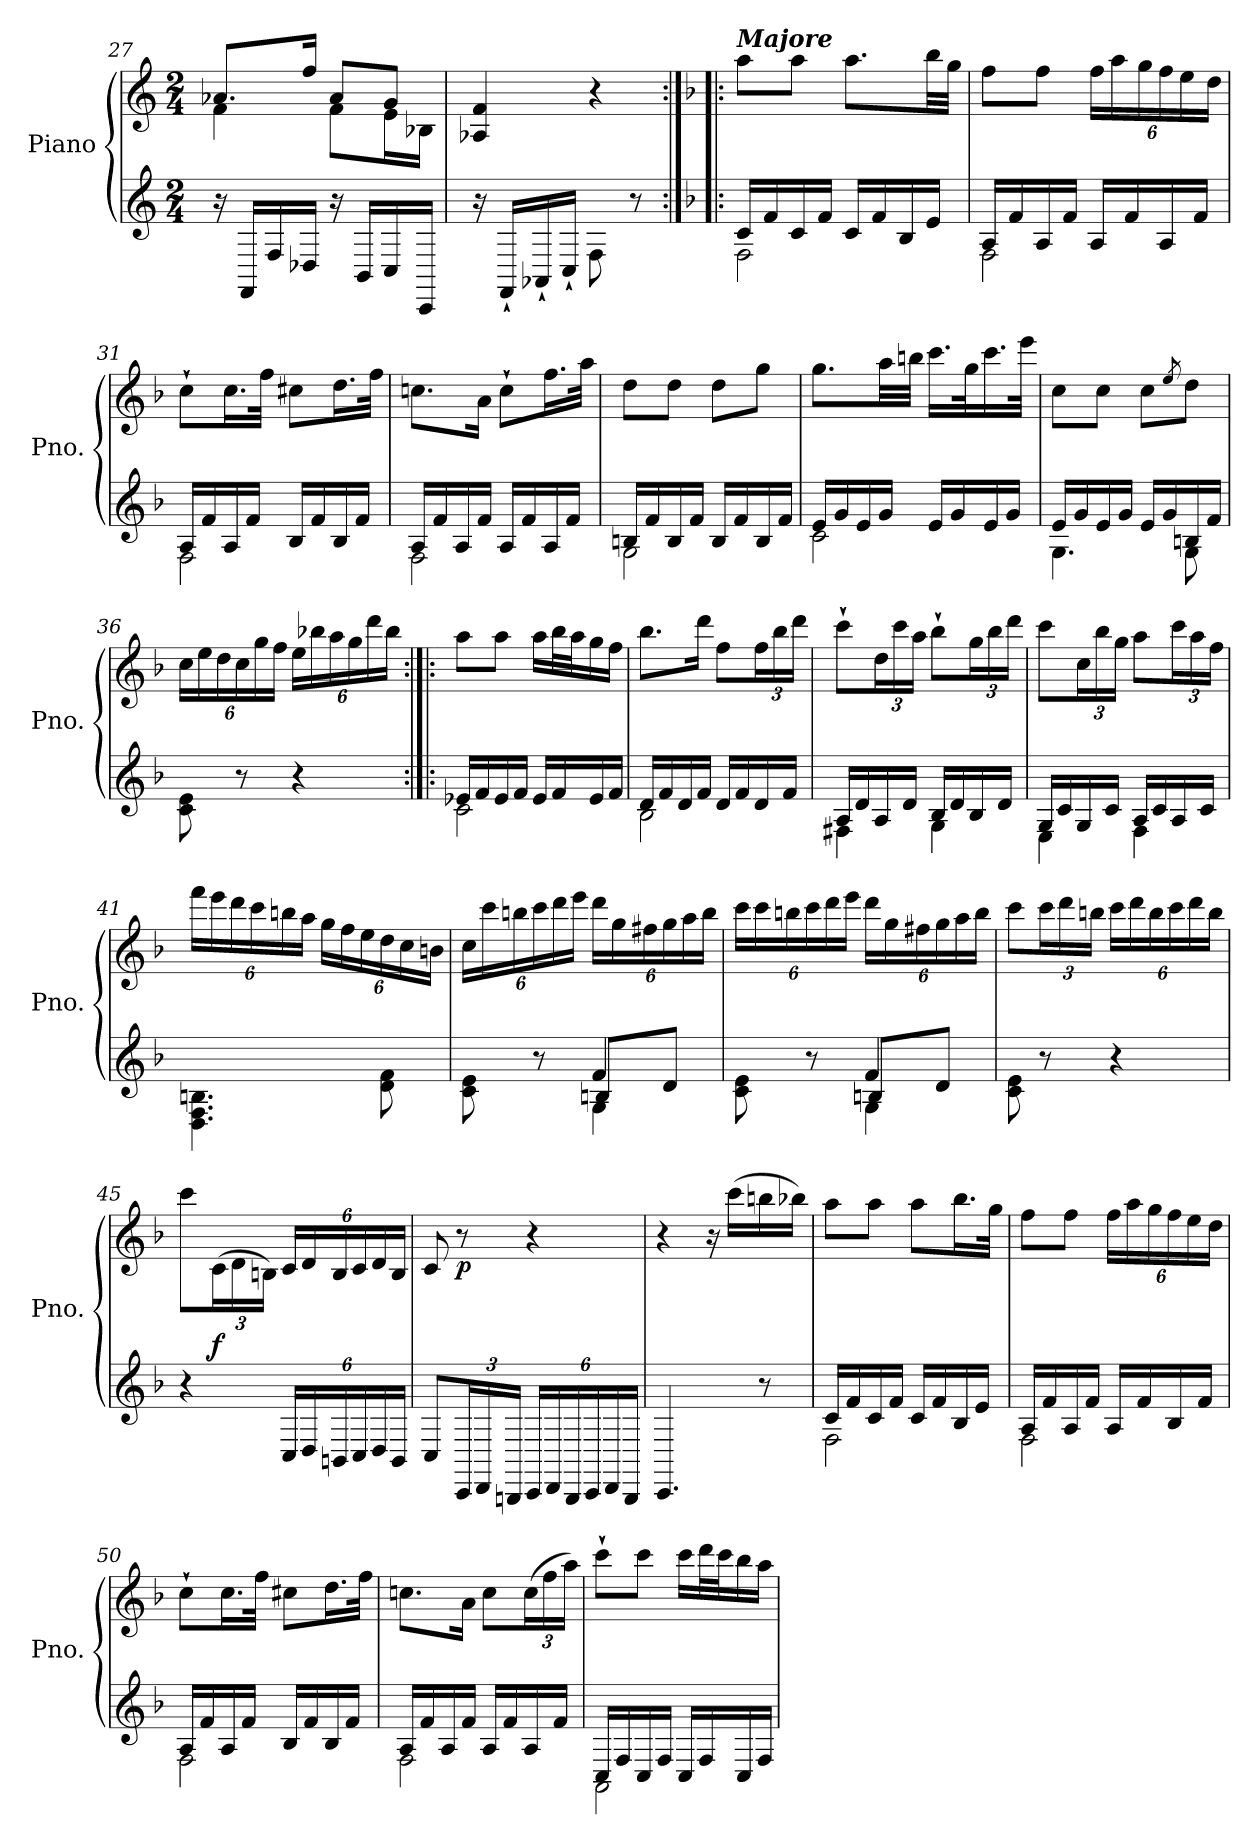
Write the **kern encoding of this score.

**kern	**kern	**dynam
*part1	*part1	*part1
*staff2	*staff1	*staff1/2
*I"Piano	*	*
*I'Pno.	*	*
*clefG2	*clefG2	*
*k[]	*k[]	*
*M2/4	*M2/4	*
=27	=27	=27
*	*^	*
16r	8.a-X/L	4f\	.
16FF/LL	.	.	.
16F/	.	.	.
16D-X/JJ	16ff/Jk	.	.
16r	8a-/L	8f\L	.
16BB/LL	.	.	.
16C/	8g/J	16e\L	.
16CC/JJ	.	16B-X\JJ	.
*	*v	*v	*
!!LO:LB:g=z
=28	=28	=28
16r	4A-X/ 4f/	.
16FF`/LL	.	.
16AA-X`/	.	.
16C`/JJ	.	.
8F\	4r	.
8r	.	.
=29:|!|:	=29:|!|:	=29:|!|:
*k[b-]	*k[b-]	*
*F:	*F:	*
*^	*	*
!	!	!LO:TX:a:Bi:t=Majore	!
16c/LL	2F\	8aa\L	.
16f/	.	.	.
16c/	.	8aa\J	.
16f/JJ	.	.	.
16c/LL	.	8.aa\L	.
16f/	.	.	.
16B-/	.	.	.
16e/JJ	.	32bb-\LL	.
.	.	32gg\JJJ	.
=30	=30	=30	=30
16A/LL	2F\	8ff\L	.
16f/	.	.	.
16A/	.	8ff\J	.
16f/JJ	.	.	.
*	*	*Xbrackettup	*
16A/LL	.	24ff\LL	.
.	.	24aa\	.
16f/	.	.	.
.	.	24gg\	.
16A/	.	24ff\	.
.	.	24ee\	.
16f/JJ	.	.	.
.	.	24dd\JJ	.
=31	=31	=31	=31
16A/LL	2F\	8cc`\L	.
16f/	.	.	.
16A/	.	16.cc\L	.
16f/JJ	.	.	.
.	.	32ff\JJk	.
16B-/LL	.	8cc#X\L	.
16f/	.	.	.
16B-/	.	16.dd\L	.
16f/JJ	.	.	.
.	.	32ff\JJk	.
=32	=32	=32	=32
16A/LL	2F\	8.ccn\L	.
16f/	.	.	.
16A/	.	.	.
16f/JJ	.	16a\Jk	.
16A/LL	.	8cc`\L	.
16f/	.	.	.
16A/	.	16.ff\L	.
16f/JJ	.	.	.
.	.	32aa\JJk	.
!!LO:LB:g=z
=33	=33	=33	=33
16Bn/LL	2G\	8dd\L	.
16f/	.	.	.
16B/	.	8dd\J	.
16f/JJ	.	.	.
16B/LL	.	8dd\L	.
16f/	.	.	.
16B/	.	8gg\J	.
16f/JJ	.	.	.
=34	=34	=34	=34
16e/LL	2c\	8.gg\L	.
16g/	.	.	.
16e/	.	.	.
16g/JJ	.	32aa\LL	.
.	.	32bbn\JJJ	.
16e/LL	.	16.ccc\LL	.
16g/	.	.	.
.	.	32gg\K	.
16e/	.	16.ccc\	.
16g/JJ	.	.	.
.	.	32eee\JJk	.
!!LO:PB:g=z
=35	=35	=35	=35
16e/LL	4.G\	8cc\L	.
16g/	.	.	.
16e/	.	8cc\J	.
16g/JJ	.	.	.
16e/LL	.	8cc\L	.
16g/	.	.	.
.	.	8qee/	.
16Bn/	8G\	8dd\J	.
16f/JJ	.	.	.
*v	*v	*	*
=36	=36	=36
8c\ 8e\	24cc\LL	.
.	24ee\	.
.	24dd\	.
8r	24cc\	.
.	24gg\	.
.	24ff\JJ	.
4r	24ee\LL	.
.	24bb-X\	.
.	24aa\	.
.	24gg\	.
.	24ddd\	.
.	24bb-\JJ	.
=37:|!|:	=37:|!|:	=37:|!|:
*^	*	*
16e-X/LL	2c\	8aa\L	.
16f/	.	.	.
16e-/	.	8aa\J	.
16f/JJ	.	.	.
16e-/LL	.	16aa\LL	.
16f/	.	32bb-\L	.
.	.	32aa\J	.
16e-/	.	16gg\	.
16f/JJ	.	16ff\JJ	.
=38	=38	=38	=38
16d/LL	2B-\	8.bb-\L	.
16f/	.	.	.
16d/	.	.	.
16f/JJ	.	16ddd\Jk	.
16d/LL	.	8ff\L	.
16f/	.	.	.
16d/	.	24ff\L	.
.	.	24bb-\	.
16f/JJ	.	.	.
.	.	24ddd\JJ	.
!!LO:LB:g=z
=39	=39	=39	=39
16A/LL	4F#X\	8ccc`\L	.
16d/	.	.	.
16A/	.	24dd\L	.
.	.	24ccc\	.
16d/JJ	.	.	.
.	.	24aa\JJ	.
16B-/LL	4G\	8bb-`\L	.
16d/	.	.	.
16B-/	.	24gg\L	.
.	.	24bb-\	.
16d/JJ	.	.	.
.	.	24ddd\JJ	.
!!LO:LB:g=z
=40	=40	=40	=40
16G/LL	4E\	8ccc\L	.
16c/	.	.	.
16G/	.	24cc\L	.
.	.	24bb-\	.
16c/JJ	.	.	.
.	.	24gg\JJ	.
16A/LL	4F\	8aa\L	.
16c/	.	.	.
16A/	.	24ccc\L	.
.	.	24aa\	.
16c/JJ	.	.	.
.	.	24ff\JJ	.
*v	*v	*	*
=41	=41	=41
4.D\ 4.F\ 4.Bn\	24fff\LL	.
.	24eee\	.
.	24ddd\	.
.	24ccc\	.
.	24bbn\	.
.	24aa\JJ	.
.	24gg\LL	.
.	24ff\	.
.	24ee\	.
8d\ 8f\	24dd\	.
.	24cc\	.
.	24bn\JJ	.
=42	=42	=42
*^	*	*
*	*^	*	*
8c\ 8e\	4ryy	4ryy	24cc\LL	.
.	.	.	24ccc\	.
.	.	.	24bbn\	.
8r	.	.	24ccc\	.
.	.	.	24ddd\	.
.	.	.	24eee\JJ	.
4f/	8Bn/L	4G\	24ddd\LL	.
.	.	.	24gg\	.
.	.	.	24ff#X\	.
.	8d/J	.	24gg\	.
.	.	.	24aa\	.
.	.	.	24bb\JJ	.
!!LO:LB:g=z
=43	=43	=43	=43	=43
8c\ 8e\	4ryy	4ryy	24ccc\LL	.
.	.	.	24ccc\	.
.	.	.	24bbn\	.
8r	.	.	24ccc\	.
.	.	.	24ddd\	.
.	.	.	24eee\JJ	.
4f/	8Bn/L	4G\	24ddd\LL	.
.	.	.	24gg\	.
.	.	.	24ff#X\	.
.	8d/J	.	24gg\	.
.	.	.	24aa\	.
.	.	.	24bb\JJ	.
*v	*v	*v	*	*
!!LO:LB:g=z
=44	=44	=44
8c\ 8e\	8ccc\L	.
8r	24ccc\L	.
.	24ddd\	.
.	24bbn\JJ	.
4r	24ccc\LL	.
.	24ddd\	.
.	24bb\	.
.	24ccc\	.
.	24ddd\	.
.	24bb\JJ	.
=45	=45	=45
4r	8ccc\L	.
!	!	!LO:DY:b
.	(24c\L	f
.	24d\	.
.	24Bn\JJ)	.
*Xbrackettup	*	*
24C/LL	24c/LL	.
24D/	24d/	.
24BBn/	24B/	.
24C/	24c/	.
24D/	24d/	.
24BB/JJ	24B/JJ	.
=46	=46	=46
8C/L	8c/	.
!	!	!LO:DY:b
24CC/L	8r	p
24DD/	.	.
24BBBn/JJ	.	.
24CC/LL	4r	.
24DD/	.	.
24BBB/	.	.
24CC/	.	.
24DD/	.	.
24BBB/JJ	.	.
!!LO:LB:g=z
=47	=47	=47
4.CC/	4r	.
.	16r	.
.	(16ccc\LL	.
8r	16bbn\	.
.	16bb-X\JJ)	.
=48	=48	=48
*^	*	*
16c/LL	2F\	8aa\L	.
16f/	.	.	.
16c/	.	8aa\J	.
16f/JJ	.	.	.
16c/LL	.	8aa\L	.
16f/	.	.	.
16B-/	.	16.bb-\L	.
16e/JJ	.	.	.
.	.	32gg\JJk	.
!!LO:PB:g=z
=49	=49	=49	=49
16A/LL	2F\	8ff\L	.
16f/	.	.	.
16A/	.	8ff\J	.
16f/JJ	.	.	.
16A/LL	.	24ff\LL	.
.	.	24aa\	.
16f/	.	.	.
.	.	24gg\	.
16B-/	.	24ff\	.
.	.	24ee\	.
16f/JJ	.	.	.
.	.	24dd\JJ	.
=50	=50	=50	=50
16A/LL	2F\	8cc`\L	.
16f/	.	.	.
16A/	.	16.cc\L	.
16f/JJ	.	.	.
.	.	32ff\JJk	.
16B-/LL	.	8cc#X\L	.
16f/	.	.	.
16B-/	.	16.dd\L	.
16f/JJ	.	.	.
.	.	32ff\JJk	.
=51	=51	=51	=51
16A/LL	2F\	8.ccn\L	.
16f/	.	.	.
16A/	.	.	.
16f/JJ	.	16a\Jk	.
16A/LL	.	8cc\L	.
16f/	.	.	.
16A/	.	(24cc\L	.
.	.	24ff\	.
16f/JJ	.	.	.
.	.	24aa\JJ)	.
=52	=52	=52	=52
16C/LL	2AA\	8ccc`\L	.
16F/	.	.	.
16C/	.	8ccc\J	.
16F/JJ	.	.	.
16C/LL	.	16ccc\LL	.
16F/	.	32ddd\L	.
.	.	32ccc\J	.
16C/	.	16bb-\	.
16F/JJ	.	16aa\JJ	.
*v	*v	*	*
=	=	=
*-	*-	*-
